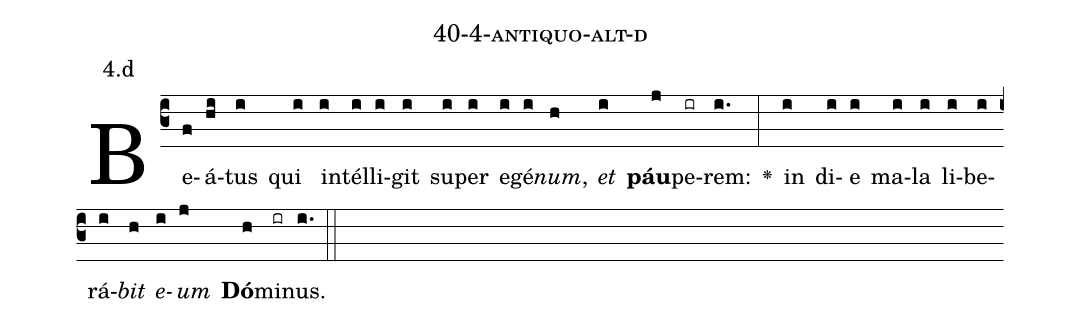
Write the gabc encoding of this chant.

name: 40-4-antiquo-alt-d;
annotation: 4.d;
%%
(c3)Be(f)á(hi)tus(i) qui(i) in(i)tél(i)li(i)git(i) su(i)per(i) e(i)gé(i)<i>num</i>,(h) <i>et</i>(i) <b>páu</b>(j)pe(ir)rem:(i.) <v>\greheightstar</v>(:) in(i) di(i)e(i) ma(i)la(i) li(i)be(i)rá(i)<i>bit</i>(h) <i>e</i>(i)<i>um</i>(j) <b>Dó</b>(h)mi(ir)nus.(i.) (::)


%E(i) u(h) o(i) u(j) a(h) e.(i.) (::)
